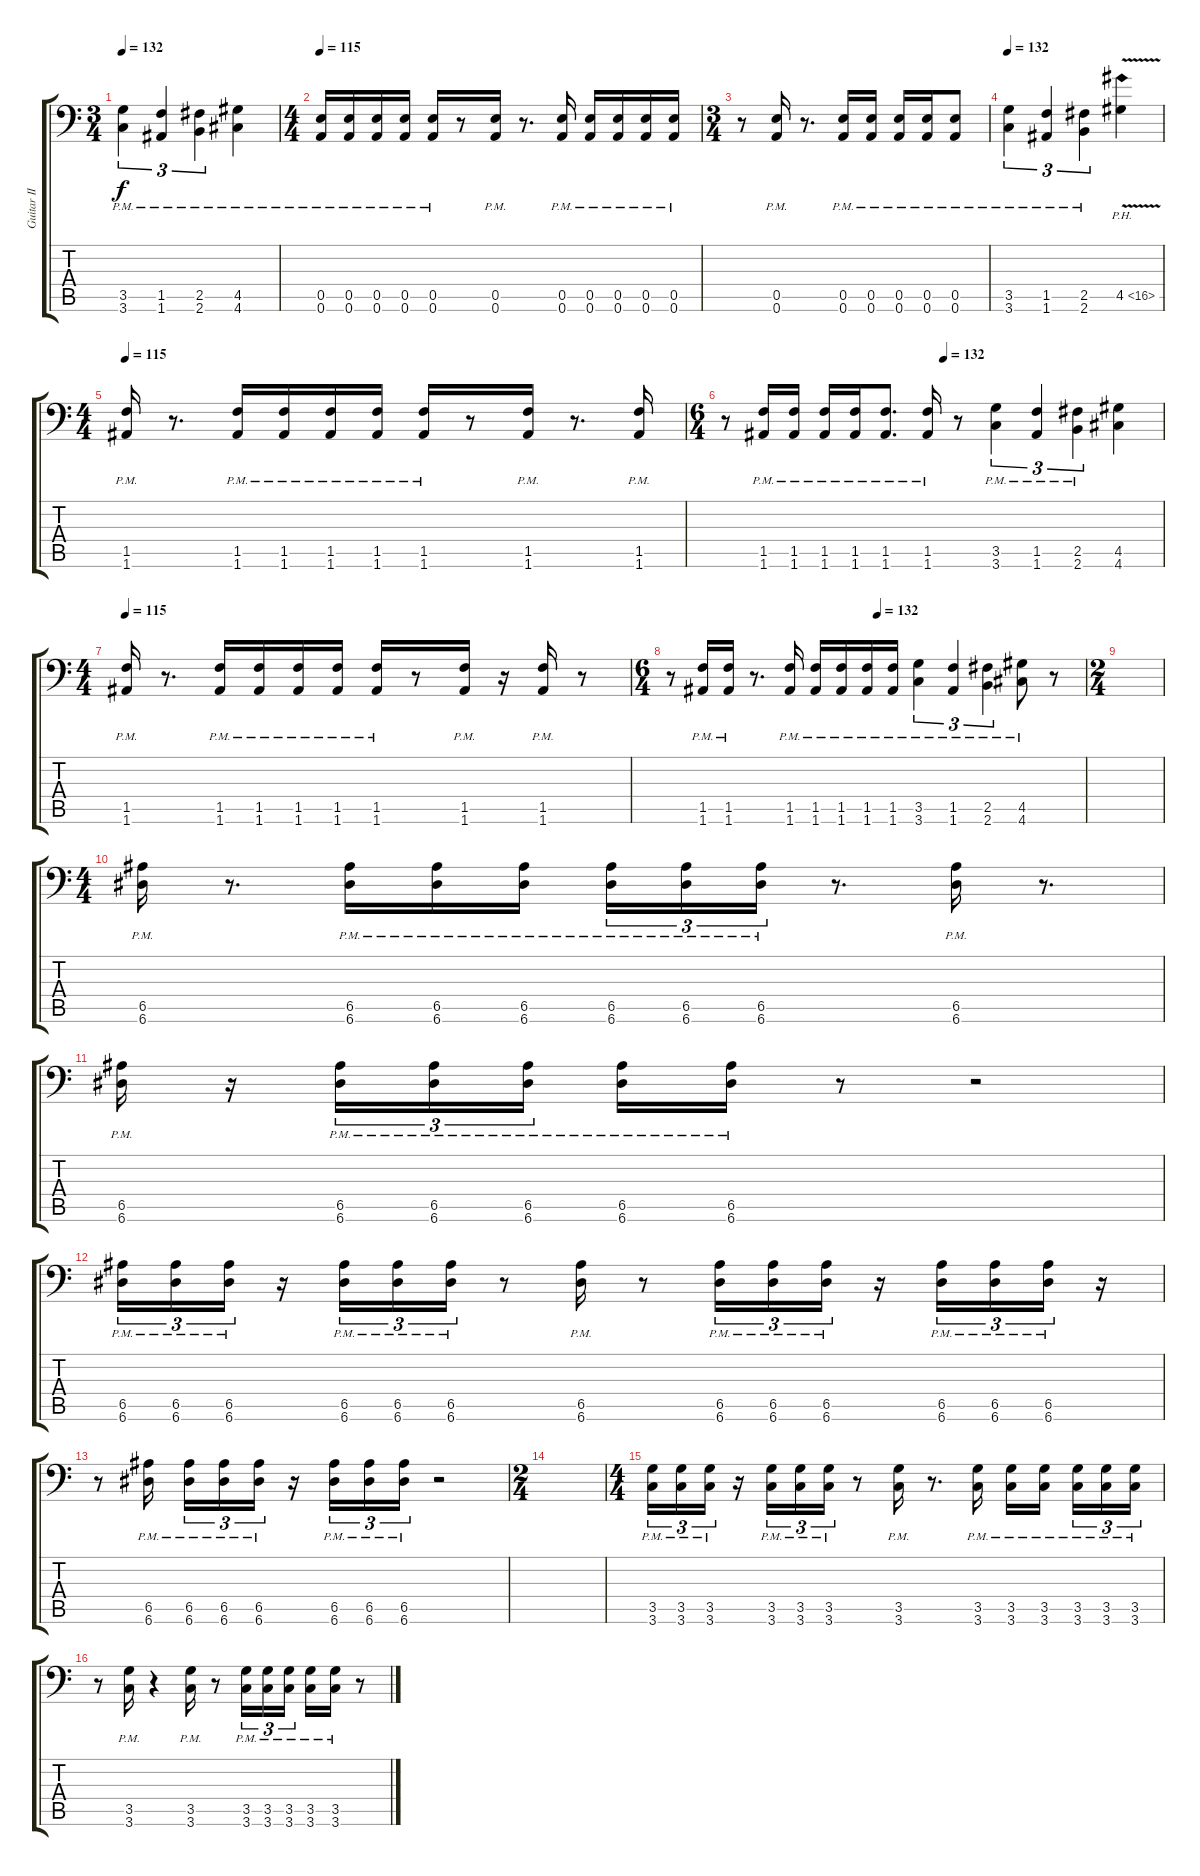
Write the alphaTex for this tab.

\track ("Guitar II" "Guitar II") {instrument overdrivenguitar}
\staff {score tabs}
\tuning (B3 Gb3 D3 A2 E2 A1) {hide}
\ts (3 4)
\tempo 132
\clef f4
\ks c
(3.5{pm} 3.6{pm}).4{tu (3 2) dy f} (1.5{pm} 1.6{pm}).4{tu (3 2)} (2.5{pm} 2.6{pm}).4{tu (3 2)} (4.5{pm} 4.6{pm}).4 |
\ts (4 4)
\tempo 115
(0.5{pm} 0.6{pm}).16 (0.5{pm} 0.6{pm}).16 (0.5{pm} 0.6{pm}).16 (0.5{pm} 0.6{pm}).16 (0.5{pm} 0.6{pm}).16 r.8 (0.5{pm} 0.6{pm}).16 r.8{d} (0.5{pm} 0.6{pm}).16 (0.5{pm} 0.6{pm}).16 (0.5{pm} 0.6{pm}).16 (0.5{pm} 0.6{pm}).16 (0.5{pm} 0.6{pm}).16 |
\ts (3 4)
r.8 (0.5{pm} 0.6{pm}).16 r.8{d} (0.5{pm} 0.6{pm}).16 (0.5{pm} 0.6{pm}).16 (0.5{pm} 0.6{pm}).16 (0.5{pm} 0.6{pm}).16 (0.5{pm} 0.6{pm}).8 |
\tempo 132
(3.5{pm} 3.6{pm}).4{tu (3 2)} (1.5{pm} 1.6{pm}).4{tu (3 2)} (2.5{pm} 2.6{pm}).4{tu (3 2)} 4.5{ph 12 v}.4 |
\ts (4 4)
\tempo 115
(1.5{pm} 1.6{pm}).16 r.8{d} (1.5{pm} 1.6{pm}).16 (1.5{pm} 1.6{pm}).16 (1.5{pm} 1.6{pm}).16 (1.5{pm} 1.6{pm}).16 (1.5{pm} 1.6{pm}).16 r.8 (1.5{pm} 1.6{pm}).16 r.8{d} (1.5{pm} 1.6{pm}).16 |
\ts (6 4)
\tempo (132 0.5)
r.8 (1.5{pm} 1.6{pm}).16 (1.5{pm} 1.6{pm}).16 (1.5{pm} 1.6{pm}).16 (1.5{pm} 1.6{pm}).16 (1.5{pm} 1.6{pm}).8{d} (1.5{pm} 1.6{pm}).16 r.8 (3.5{pm} 3.6{pm}).4{tu (3 2)} (1.5{pm} 1.6{pm}).4{tu (3 2)} (2.5{pm} 2.6{pm}).4{tu (3 2)} (4.5 4.6).4 |
\ts (4 4)
\tempo 115
(1.5{pm} 1.6{pm}).16 r.8{d} (1.5{pm} 1.6{pm}).16 (1.5{pm} 1.6{pm}).16 (1.5{pm} 1.6{pm}).16 (1.5{pm} 1.6{pm}).16 (1.5{pm} 1.6{pm}).16 r.8 (1.5{pm} 1.6{pm}).16 r.16 (1.5{pm} 1.6{pm}).16 r.8 |
\ts (6 4)
\tempo (132 0.5)
r.8 (1.5{pm} 1.6{pm}).16 (1.5{pm} 1.6{pm}).16 r.8{d} (1.5{pm} 1.6{pm}).16 (1.5{pm} 1.6{pm}).16 (1.5{pm} 1.6{pm}).16 (1.5{pm} 1.6{pm}).16 (1.5{pm} 1.6{pm}).16 (3.5{pm} 3.6{pm}).4{tu (3 2)} (1.5{pm} 1.6{pm}).4{tu (3 2)} (2.5{pm} 2.6{pm}).4{tu (3 2)} (4.5{pm} 4.6{pm}).8 r.8 |
\ts (2 4)
|
\ts (4 4)
(6.5{pm} 6.6{pm}).16 r.8{d} (6.5{pm} 6.6{pm}).16 (6.5{pm} 6.6{pm}).16 (6.5{pm} 6.6{pm}).16{beam splitsecondary} (6.5{pm} 6.6{pm}).16{tu (3 2)} (6.5{pm} 6.6{pm}).16{tu (3 2)} (6.5{pm} 6.6{pm}).16{tu (3 2)} r.8{d} (6.5{pm} 6.6{pm}).16 r.8{d} |
(6.5{pm} 6.6{pm}).16 r.16 (6.5{pm} 6.6{pm}).16{tu (3 2)} (6.5{pm} 6.6{pm}).16{tu (3 2)} (6.5{pm} 6.6{pm}).16{tu (3 2)} (6.5{pm} 6.6{pm}).16 (6.5{pm} 6.6{pm}).16 r.8 r.2 |
(6.5{pm} 6.6{pm}).16{tu (3 2)} (6.5{pm} 6.6{pm}).16{tu (3 2)} (6.5{pm} 6.6{pm}).16{tu (3 2)} r.16 (6.5{pm} 6.6{pm}).16{tu (3 2)} (6.5{pm} 6.6{pm}).16{tu (3 2)} (6.5{pm} 6.6{pm}).16{tu (3 2)} r.8 (6.5{pm} 6.6{pm}).16 r.8 (6.5{pm} 6.6{pm}).16{tu (3 2)} (6.5{pm} 6.6{pm}).16{tu (3 2)} (6.5{pm} 6.6{pm}).16{tu (3 2)} r.16 (6.5{pm} 6.6{pm}).16{tu (3 2)} (6.5{pm} 6.6{pm}).16{tu (3 2)} (6.5{pm} 6.6{pm}).16{tu (3 2)} r.16 |
r.8 (6.5{pm} 6.6{pm}).16{beam splitsecondary} (6.5{pm} 6.6{pm}).16{tu (3 2)} (6.5{pm} 6.6{pm}).16{tu (3 2)} (6.5{pm} 6.6{pm}).16{tu (3 2)} r.16 (6.5{pm} 6.6{pm}).16{tu (3 2)} (6.5{pm} 6.6{pm}).16{tu (3 2)} (6.5{pm} 6.6{pm}).16{tu (3 2)} r.2 |
\ts (2 4)
|
\ts (4 4)
(3.5{pm} 3.6{pm}).16{tu (3 2)} (3.5{pm} 3.6{pm}).16{tu (3 2)} (3.5{pm} 3.6{pm}).16{tu (3 2)} r.16 (3.5{pm} 3.6{pm}).16{tu (3 2)} (3.5{pm} 3.6{pm}).16{tu (3 2)} (3.5{pm} 3.6{pm}).16{tu (3 2)} r.8 (3.5{pm} 3.6{pm}).16 r.8{d} (3.5{pm} 3.6{pm}).16 (3.5{pm} 3.6{pm}).16 (3.5{pm} 3.6{pm}).16{beam splitsecondary} (3.5{pm} 3.6{pm}).16{tu (3 2)} (3.5{pm} 3.6{pm}).16{tu (3 2)} (3.5{pm} 3.6{pm}).16{tu (3 2)} |
r.8 (3.5{pm} 3.6{pm}).16 r.4 (3.5{pm} 3.6{pm}).16 r.8 (3.5{pm} 3.6{pm}).16{tu (3 2)} (3.5{pm} 3.6{pm}).16{tu (3 2)} (3.5{pm} 3.6{pm}).16{tu (3 2)} (3.5{pm} 3.6{pm}).16 (3.5{pm} 3.6{pm}).16 r.8
